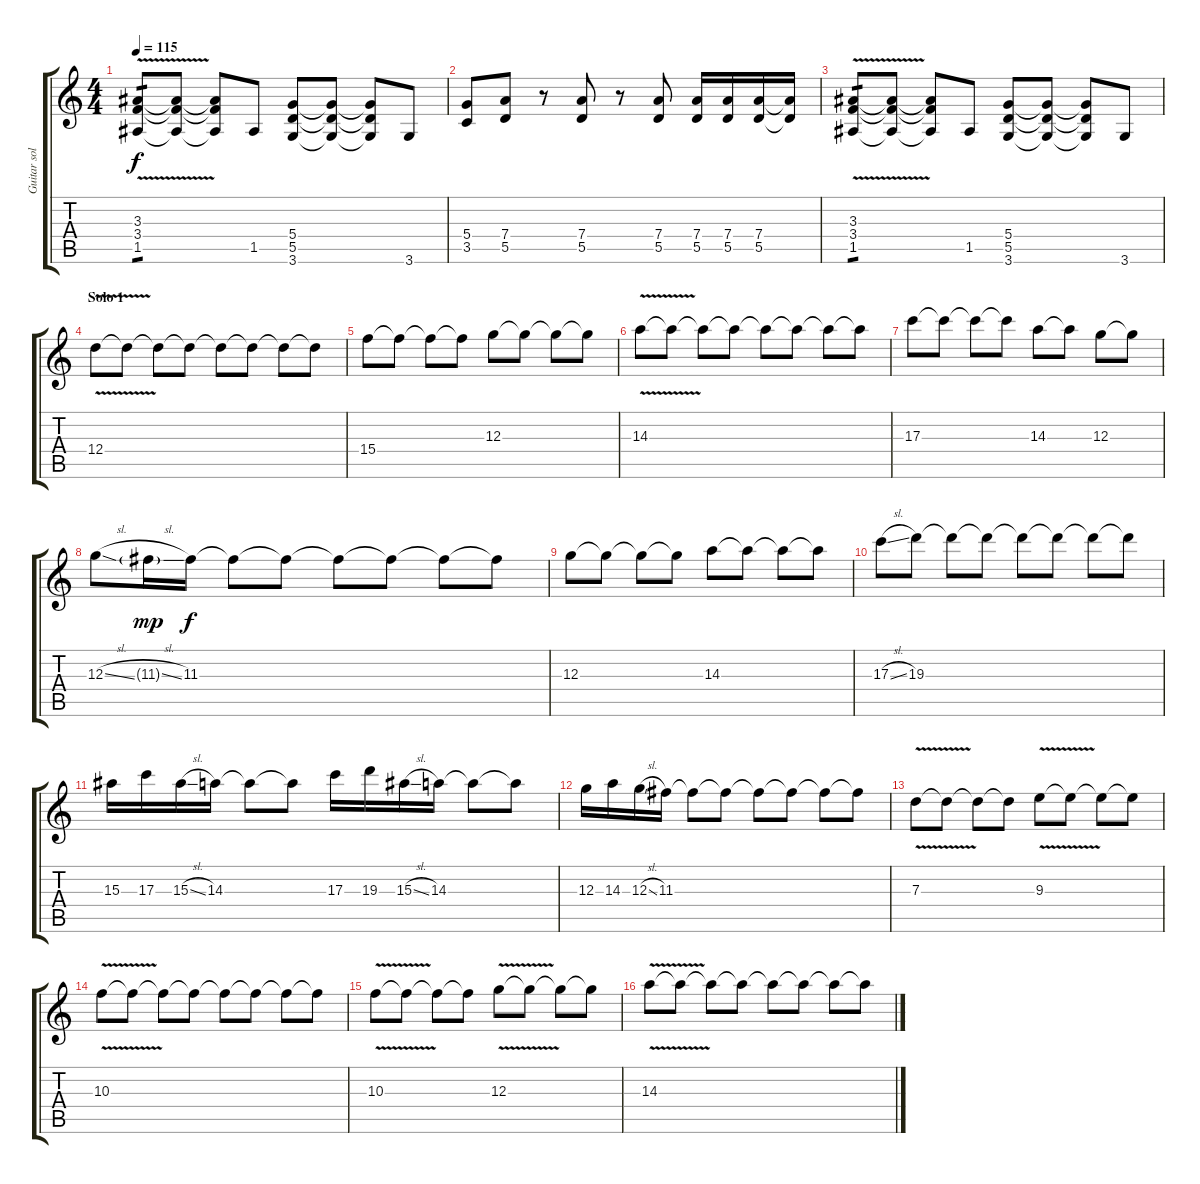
\track ("Guitar solo et doublage" "Guitar sol") {instrument distortionguitar}
\staff {score tabs}
\tuning (E4 B3 G3 D3 A2 E2) {hide}
\ts (4 4)
\tempo 115
\clef g2
\ks c
(3.3 3.4{v} 1.5).8{tp 1 dy f} (3.3{t} 3.4{t} 1.5{t}).8 (3.3{t} 3.4{t} 1.5{t}).8 1.5.8 (5.4 5.5 3.6).8 (5.4{t} 5.5{t} 3.6{t}).8 (5.4{t} 5.5{t} 3.6{t}).8 3.6.8 |
(5.4 3.5).8 (7.4 5.5).8 r.8 (7.4 5.5).8 r.8 (7.4 5.5).8 (7.4 5.5).16 (7.4 5.5).16 (7.4 5.5).16 (7.4{t} 5.5{t}).16 |
(3.3 3.4{v} 1.5).8{tp 1 volume 10} (3.3{t} 3.4{t} 1.5{t}).8 (3.3{t} 3.4{t} 1.5{t}).8 1.5.8 (5.4 5.5 3.6).8 (5.4{t} 5.5{t} 3.6{t}).8 (5.4{t} 5.5{t} 3.6{t}).8 3.6.8 |
\section ("" "Solo 1")
12.4{v}.8{volume 13} 12.4{t}.8 12.4{t}.8 12.4{t}.8 12.4{t}.8 12.4{t}.8 12.4{t}.8 12.4{t}.8 |
15.4.8 15.4{t}.8 15.4{t}.8 15.4{t}.8 12.3.8 12.3{t}.8 12.3{t}.8 12.3{t}.8 |
14.3{v}.8 14.3{t}.8 14.3{t}.8 14.3{t}.8 14.3{t}.8 14.3{t}.8 14.3{t}.8 14.3{t}.8 |
17.3.8 17.3{t}.8 17.3{t}.8 17.3{t}.8 14.3.8 14.3{t}.8 12.3.8 12.3{t}.8 |
12.3{sl}.8 11.3{sl g}.16{dy mp} 11.3.16{dy f} 11.3{t}.8 11.3{t}.8 11.3{t}.8 11.3{t}.8 11.3{t}.8 11.3{t}.8 |
12.3.8 12.3{t}.8 12.3{t}.8 12.3{t}.8 14.3.8 14.3{t}.8 14.3{t}.8 14.3{t}.8 |
17.3{sl}.8 19.3.8 19.3{t}.8 19.3{t}.8 19.3{t}.8 19.3{t}.8 19.3{t}.8 19.3{t}.8 |
15.3.16 17.3.16 15.3{sl}.16 14.3.16 14.3{t}.8 14.3{t}.8 17.3.16 19.3.16 15.3{sl}.16 14.3.16 14.3{t}.8 14.3{t}.8 |
12.3.16 14.3.16 12.3{sl}.16 11.3.16 11.3{t}.8 11.3{t}.8 11.3{t}.8 11.3{t}.8 11.3{t}.8 11.3{t}.8 |
7.3{v}.8 7.3{t}.8 7.3{t}.8 7.3{t}.8 9.3{v}.8 9.3{t}.8 9.3{t}.8 9.3{t}.8 |
10.3{v}.8 10.3{t}.8 10.3{t}.8 10.3{t}.8 10.3{t}.8 10.3{t}.8 10.3{t}.8 10.3{t}.8 |
10.3{v}.8 10.3{t}.8 10.3{t}.8 10.3{t}.8 12.3{v}.8 12.3{t}.8 12.3{t}.8 12.3{t}.8 |
14.3{v}.8 14.3{t}.8 14.3{t}.8 14.3{t}.8 14.3{t}.8 14.3{t}.8 14.3{t}.8 14.3{t}.8
